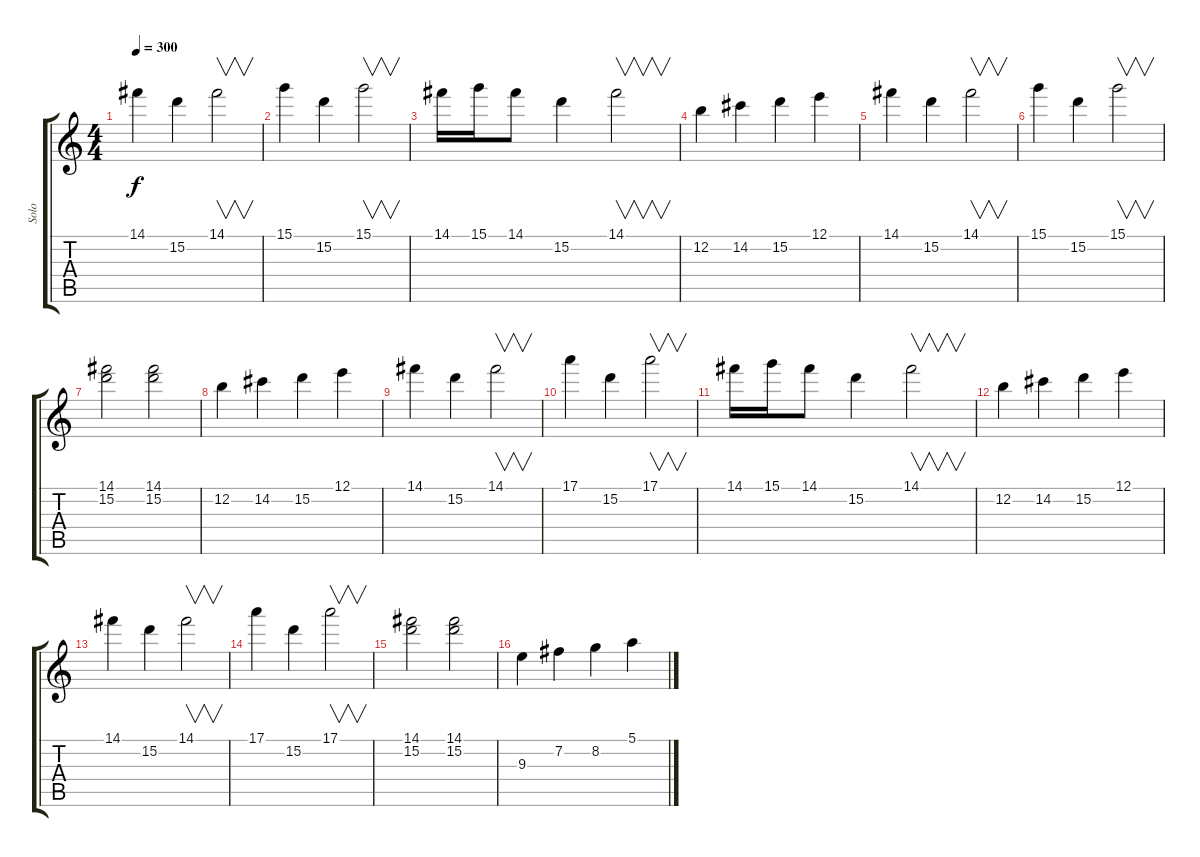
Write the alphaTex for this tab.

\track ("Solo" "Solo") {instrument distortionguitar}
\staff {score tabs}
\tuning (E4 B3 G3 D3 A2 E2) {hide}
\ts (4 4)
\tempo 300
\clef g2
\ks c
14.1.4{dy f} 15.2.4 14.1.2{v} |
15.1.4 15.2.4 15.1.2{v} |
14.1.16 15.1.16 14.1.8 15.2.4 14.1.2{v} |
12.2.4 14.2.4 15.2.4 12.1.4 |
14.1.4 15.2.4 14.1.2{v} |
15.1.4 15.2.4 15.1.2{v} |
(14.1 15.2).2 (14.1 15.2).2 |
12.2.4 14.2.4 15.2.4 12.1.4 |
14.1.4 15.2.4 14.1.2{v} |
17.1.4 15.2.4 17.1.2{v} |
14.1.16 15.1.16 14.1.8 15.2.4 14.1.2{v} |
12.2.4 14.2.4 15.2.4 12.1.4 |
14.1.4 15.2.4 14.1.2{v} |
17.1.4 15.2.4 17.1.2{v} |
(14.1 15.2).2 (14.1 15.2).2 |
9.3.4 7.2.4 8.2.4 5.1.4
